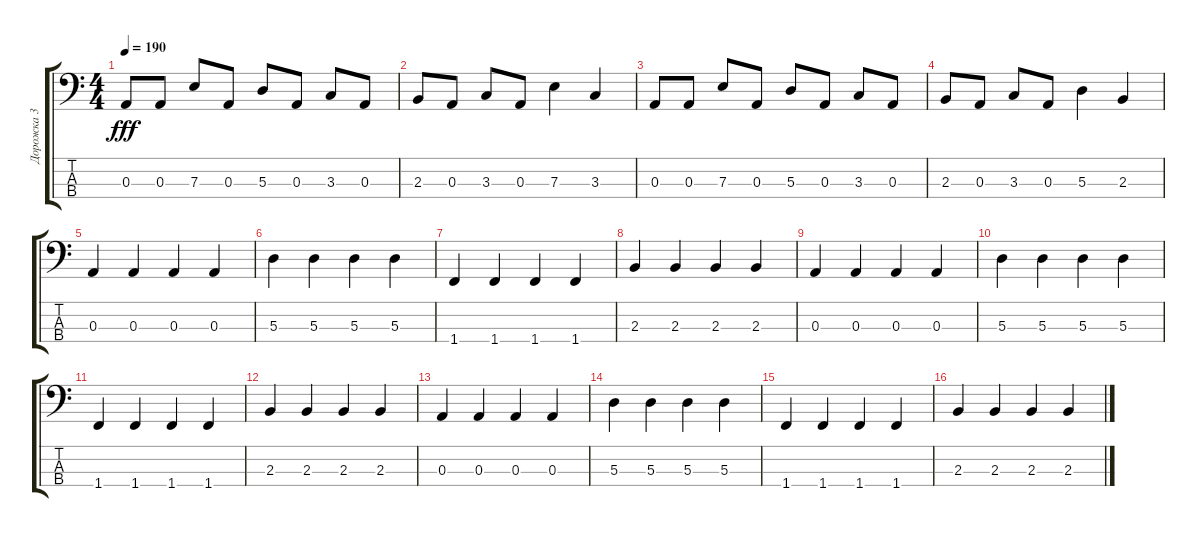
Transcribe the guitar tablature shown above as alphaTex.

\track ("Дорожка 3" "Дорожка 3") {instrument electricbassfinger}
\staff {score tabs}
\tuning (G2 D2 A1 E1) {hide}
\ts (4 4)
\tempo 190
\clef f4
\ks c
0.3.8{dy fff} 0.3.8 7.3.8 0.3.8 5.3.8 0.3.8 3.3.8 0.3.8 |
2.3.8 0.3.8 3.3.8 0.3.8 7.3.4 3.3.4 |
0.3.8 0.3.8 7.3.8 0.3.8 5.3.8 0.3.8 3.3.8 0.3.8 |
2.3.8 0.3.8 3.3.8 0.3.8 5.3.4 2.3.4 |
0.3.4 0.3.4 0.3.4 0.3.4 |
5.3.4 5.3.4 5.3.4 5.3.4 |
1.4.4 1.4.4 1.4.4 1.4.4 |
2.3.4 2.3.4 2.3.4 2.3.4 |
0.3.4 0.3.4 0.3.4 0.3.4 |
5.3.4 5.3.4 5.3.4 5.3.4 |
1.4.4 1.4.4 1.4.4 1.4.4 |
2.3.4 2.3.4 2.3.4 2.3.4 |
0.3.4 0.3.4 0.3.4 0.3.4 |
5.3.4 5.3.4 5.3.4 5.3.4 |
1.4.4 1.4.4 1.4.4 1.4.4 |
2.3.4 2.3.4 2.3.4 2.3.4
